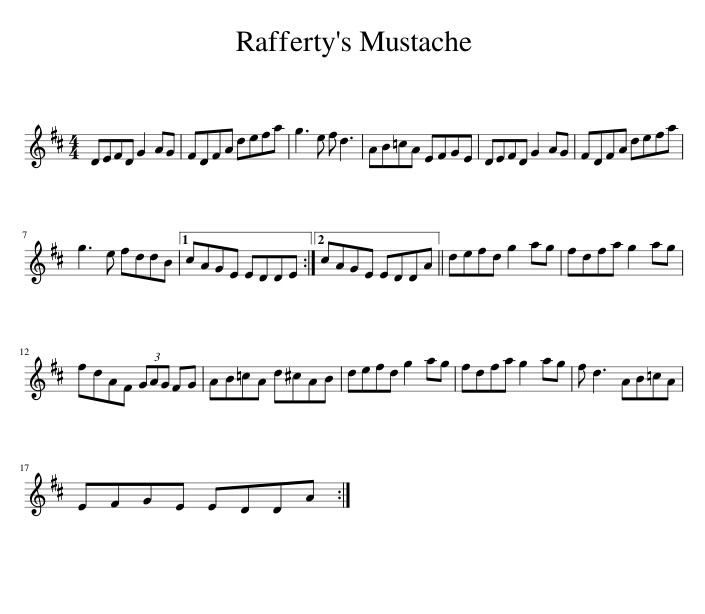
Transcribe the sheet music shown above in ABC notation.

X:1
L:1/8
M:4/4
I:linebreak $
K:D
V:1 treble
V:1
 DEFD G2 AG | FDFA defa | g3 e f d3 | AB=cA EFGE | DEFD G2 AG | %5
 FDFA defa |$ g3 e fddB |1 cAGE EDDE :|2 cAGE EDDA || defd g2 ag | %10
 fdfa g2 ag |$ fdAF (3GAG FG | AB=cA d^cAB | defd g2 ag | fdfa g2 ag | %15
 f d3 AB=cA |$ EFGE EDDA :| %17
